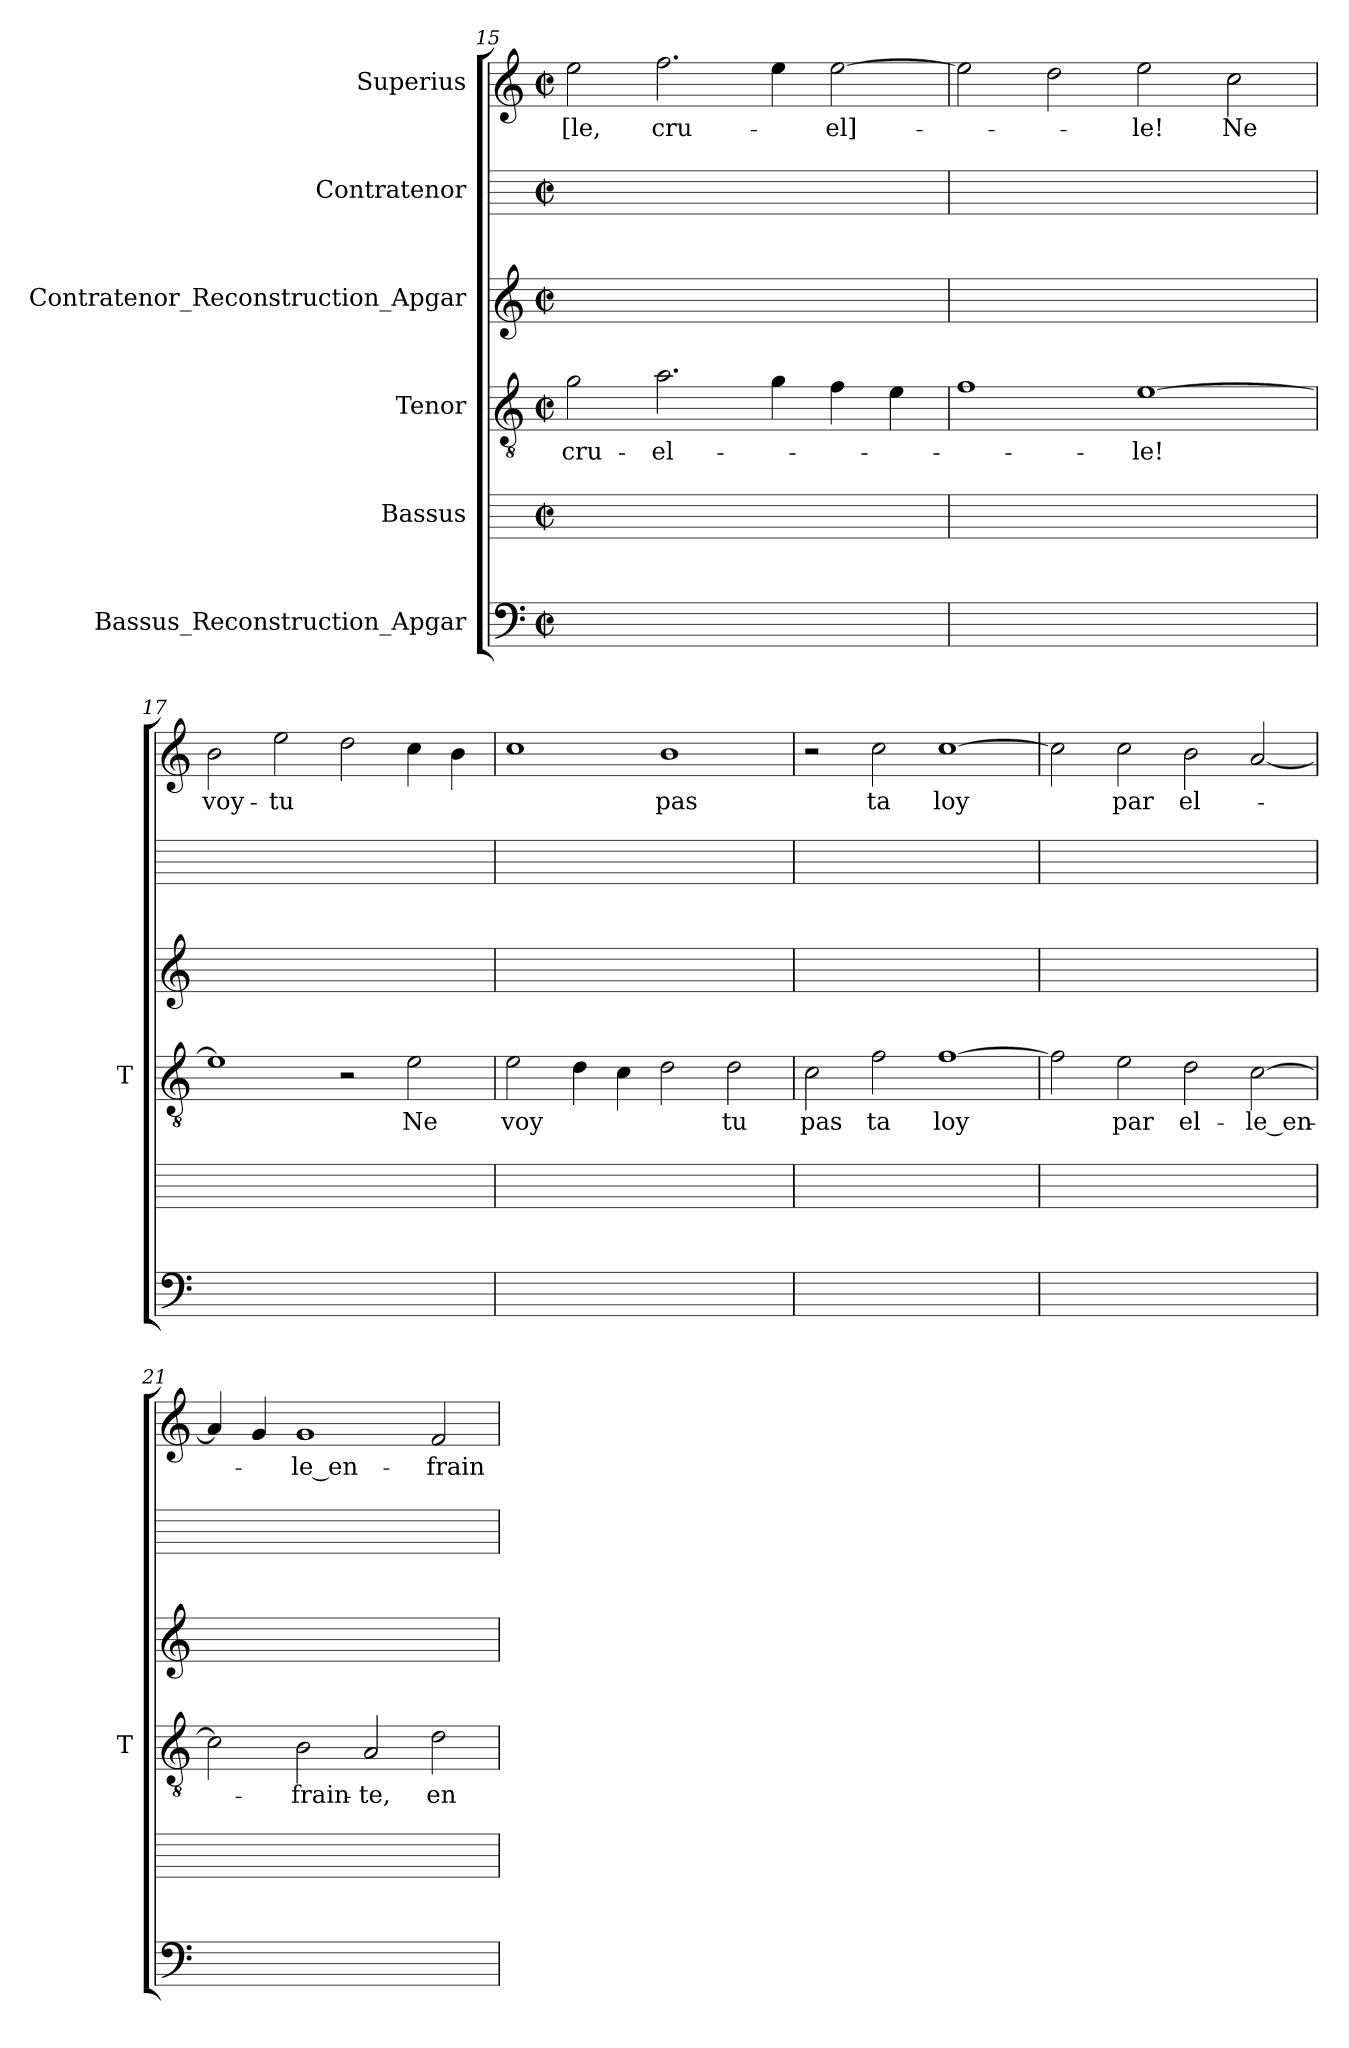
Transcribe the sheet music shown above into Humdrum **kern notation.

**kern	**kern	**kern	**text	**kern	**kern	**kern	**text
*part6	*part5	*part4	*part4	*part3	*part2	*part1	*part1
*staff6	*staff5	*staff4	*staff4	*staff3	*staff2	*staff1	*staff1
*I"Bassus_Reconstruction_Apgar	*I"Bassus	*I"Tenor	*	*I"Contratenor_Reconstruction_Apgar	*I"Contratenor	*I"Superius	*
*	*	*I'T	*	*	*	*	*
*clefF4	*	*clefGv2	*	*clefG2	*	*clefG2	*
*k[]	*	*k[]	*	*k[]	*	*k[]	*
*C:	*	*C:	*	*C:	*	*C:	*
*M2/2	*M2/2	*M2/2	*	*M2/2	*M2/2	*M2/2	*
*met(c|)	*met(c|)	*met(c|)	*	*met(c|)	*met(c|)	*met(c|)	*
=15	=15	=15	=15	=15	=15	=15	=15
0ryy	0ryy	2g	cru-	0ryy	0ryy	2ee	-[le,
.	.	2.a	el-	.	.	2.ff	cru-
.	.	4g	.	.	.	4ee	.
.	.	4f	.	.	.	[2ee	el]-
.	.	4e	.	.	.	.	.
=16	=16	=16	=16	=16	=16	=16	=16
0ryy	0ryy	1f	.	0ryy	0ryy	2ee]	.
.	.	.	.	.	.	2dd	.
.	.	[1e	-le!	.	.	2ee	-le!
.	.	.	.	.	.	2cc	-Ne
=17	=17	=17	=17	=17	=17	=17	=17
0ryy	0ryy	1e]	.	0ryy	0ryy	2b	voy-
.	.	.	.	.	.	2ee	-tu
.	.	2r	.	.	.	2dd	.
.	.	2e	-Ne	.	.	4cc	.
.	.	.	.	.	.	4b	.
=18	=18	=18	=18	=18	=18	=18	=18
0ryy	0ryy	2e	-voy	0ryy	0ryy	1cc	.
.	.	4d	.	.	.	.	.
.	.	4c	.	.	.	.	.
.	.	2d	.	.	.	1b	-pas
.	.	2d	-tu	.	.	.	.
=19	=19	=19	=19	=19	=19	=19	=19
0ryy	0ryy	2c	-pas	0ryy	0ryy	2r	.
.	.	2f	-ta	.	.	2cc	-ta
.	.	[1f	-loy	.	.	[1cc	-loy
!!LO:PB:g=z
=20	=20	=20	=20	=20	=20	=20	=20
0ryy	0ryy	2f]	.	0ryy	0ryy	2cc]	.
.	.	2e	-par	.	.	2cc	-par
.	.	2d	el-	.	.	2b	el-
.	.	[2c	le_en-	.	.	[2a	.
=21	=21	=21	=21	=21	=21	=21	=21
0ryy	0ryy	2c]	.	0ryy	0ryy	4a]	.
.	.	.	.	.	.	4g	.
.	.	2B	frain-	.	.	1g	le_en-
.	.	2A	-te,	.	.	.	.
.	.	2d	en-	.	.	2f	frain-
=	=	=	=	=	=	=	=
*-	*-	*-	*-	*-	*-	*-	*-
